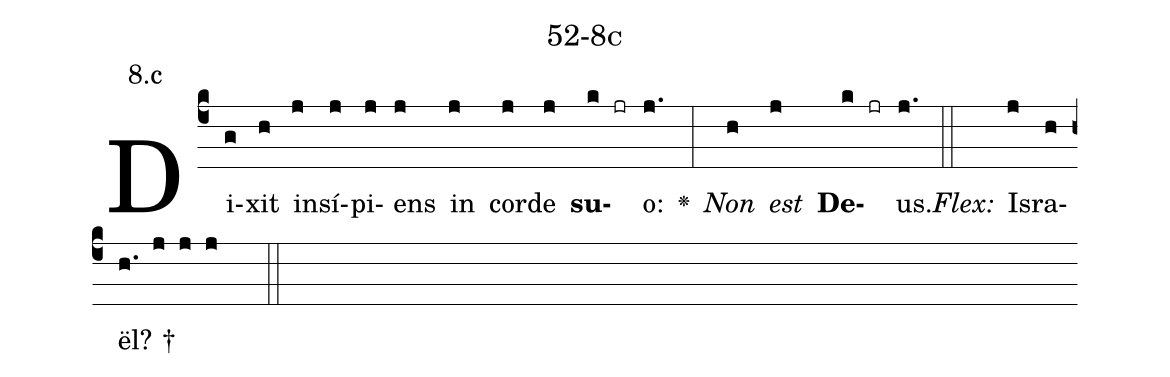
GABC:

name: 52-8c;
annotation: 8.c;
%%
(c4)Di(g)xit(h) in(j)sí(j)pi(j)ens(j) in(j) cor(j)de(j) <b>su</b>(k jr)o:(j.) <v>\greheightstar</v>(:) <i>Non</i>(h) <i>est</i>(j) <b>De</b>(k jr)us.(j.) (::)
<i>Flex:</i>()  Is(j)ra(h)ël? †(h. j j j  ::)

%E(j) u(j) o(h) u(j) a(k) e.(j.) (::)
